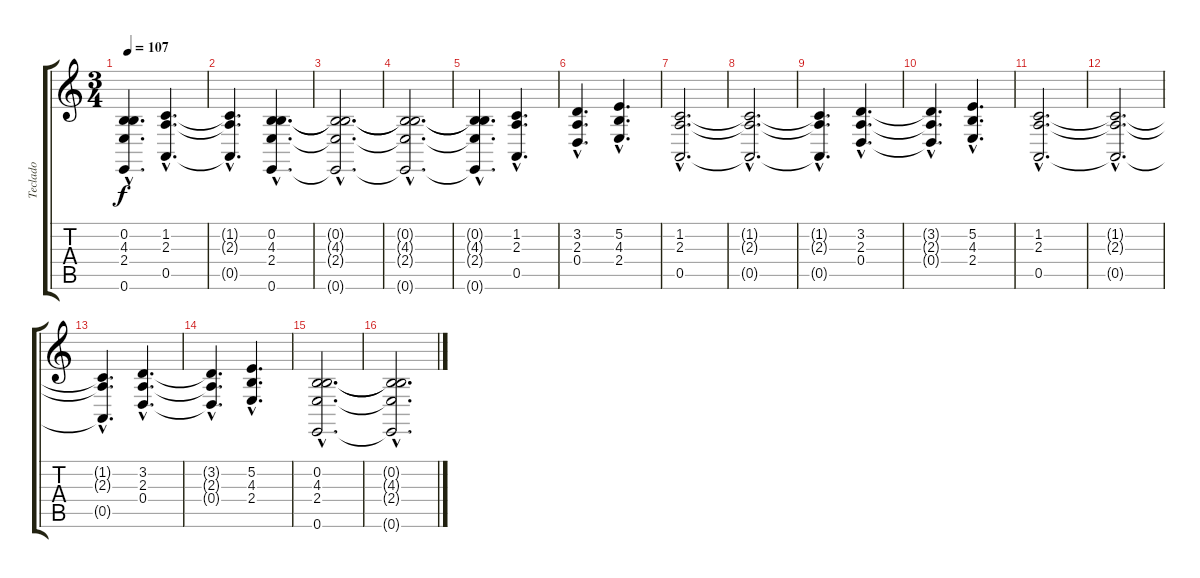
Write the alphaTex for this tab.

\track ("Teclado" "Teclado") {instrument synthstrings2}
\staff {score tabs}
\tuning (E4 B3 G3 D3 A2 E2) {hide}
\ts (3 4)
\tempo 107
\clef g2
\ks c
(0.2{hac t} 4.3{hac t} 2.4{hac t} 0.6{hac t}).4{d dy f} (1.2{hac} 2.3{hac} 0.5{hac}).4{d} |
(1.2{hac t} 2.3{hac t} 0.5{hac t}).4{d} (0.2{hac} 4.3{hac} 2.4{hac} 0.6{hac}).4{d} |
(0.2{hac t} 4.3{hac t} 2.4{hac t} 0.6{hac t}).2{d} |
(0.2{hac t} 4.3{hac t} 2.4{hac t} 0.6{hac t}).2{d} |
(0.2{hac t} 4.3{hac t} 2.4{hac t} 0.6{hac t}).4{d} (1.2{hac} 2.3{hac} 0.5{hac}).4{d} |
(3.2{hac} 2.3{hac} 0.4{hac}).4{d} (5.2{hac} 4.3{hac} 2.4{hac}).4{d} |
(1.2{hac} 2.3{hac} 0.5{hac}).2{d} |
(1.2{hac t} 2.3{hac t} 0.5{hac t}).2{d} |
(1.2{hac t} 2.3{hac t} 0.5{hac t}).4{d} (3.2{hac} 2.3{hac} 0.4{hac}).4{d} |
(3.2{hac t} 2.3{hac t} 0.4{hac t}).4{d} (5.2{hac} 4.3{hac} 2.4{hac}).4{d} |
(1.2{hac} 2.3{hac} 0.5{hac}).2{d} |
(1.2{hac t} 2.3{hac t} 0.5{hac t}).2{d} |
(1.2{hac t} 2.3{hac t} 0.5{hac t}).4{d} (3.2{hac} 2.3{hac} 0.4{hac}).4{d} |
(3.2{hac t} 2.3{hac t} 0.4{hac t}).4{d} (5.2{hac} 4.3{hac} 2.4{hac}).4{d} |
(0.2{hac} 4.3{hac} 2.4{hac} 0.6{hac}).2{d} |
(0.2{hac t} 4.3{hac t} 2.4{hac t} 0.6{hac t}).2{d}
